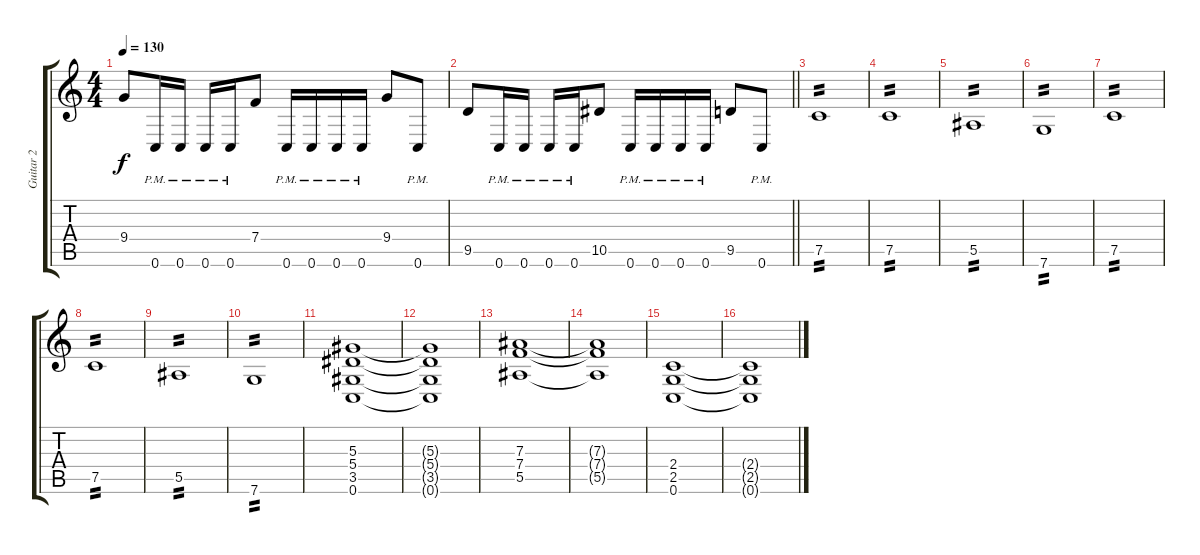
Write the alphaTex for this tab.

\track ("Guitar 2" "Guitar 2") {instrument distortionguitar}
\staff {score tabs}
\tuning (C4 G3 Eb3 Bb2 F2 C2) {hide}
\ts (4 4)
\tempo 130
\clef g2
\ks c
9.4.8{dy f} 0.6{pm}.16 0.6{pm}.16 0.6{pm}.16 0.6{pm}.16 7.4.8 0.6{pm}.16 0.6{pm}.16 0.6{pm}.16 0.6{pm}.16 9.4.8 0.6{pm}.8 |
\barLineRight lightlight
9.5.8 0.6{pm}.16 0.6{pm}.16 0.6{pm}.16 0.6{pm}.16 10.5.8 0.6{pm}.16 0.6{pm}.16 0.6{pm}.16 0.6{pm}.16 9.5.8 0.6{pm}.8 |
7.5.1{tp 2 volume 12 instrument overdrivenguitar} |
7.5.1{tp 2} |
5.5.1{tp 2} |
7.6.1{tp 2} |
7.5.1{tp 2} |
7.5.1{tp 2} |
5.5.1{tp 2} |
7.6.1{tp 2} |
(5.3 5.4 3.5 0.6).1{volume 11 instrument distortionguitar} |
(5.3{t} 5.4{t} 3.5{t} 0.6{t}).1 |
(7.3 7.4 5.5).1 |
(7.3{t} 7.4{t} 5.5{t}).1 |
(2.4 2.5 0.6).1 |
(2.4{t} 2.5{t} 0.6{t}).1
